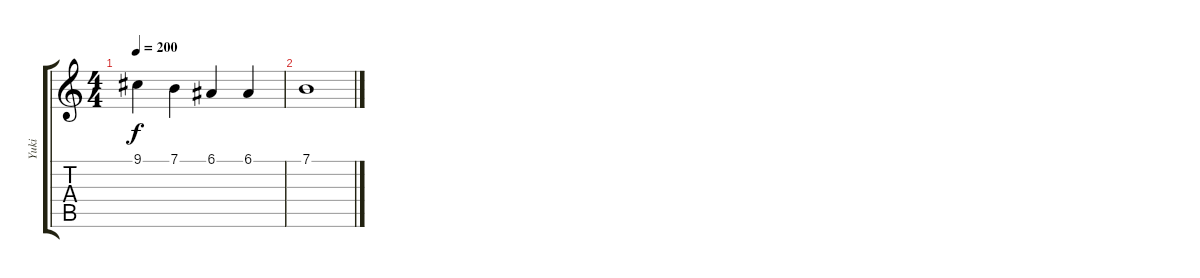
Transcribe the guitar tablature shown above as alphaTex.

\track ("Yuki" "Yuki") {instrument tenorsax}
\staff {score tabs}
\tuning (E4 B3 G3 D3 A2 E2) {hide}
\ts (4 4)
\tempo 200
\clef g2
\ks c
9.1.4{dy f} 7.1.4 6.1.4 6.1.4 |
7.1.1
